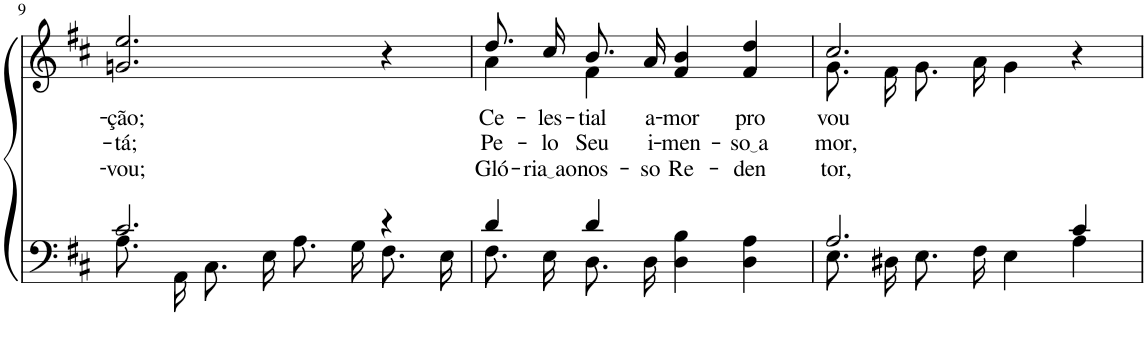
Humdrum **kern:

**kern	**kern	**text	**text	**text
*part2	*part1	*part1	*part1	*part1
*staff2	*staff1	*staff1	*staff1	*staff1
*I"Parte III e IV	*I"Parte I e II	*	*	*
!!LO:PB:g=z
*clefF4	*clefG2	*	*	*
*k[f#c#]	*k[f#c#]	*	*	*
*M4/4	*M4/4	*	*	*
=9	=9	=9	=9	=9
*^	*	*	*	*
!	!	!	!LO:LY:b	!LO:LY:b	!LO:LY:b
2.c#/	8.A\L	2.gn/ 2.ee/	ção;	tá;	vou;
.	16AA\Jk	.	.	.	.
.	8.C#\L	.	.	.	.
.	16E\Jk	.	.	.	.
.	8.A\L	.	.	.	.
.	16G\Jk	.	.	.	.
4r	8.F#\L	4r	.	.	.
.	16E\Jk	.	.	.	.
=10	=10	=10	=10	=10	=10
!	!	!	!LO:LY:b	!LO:LY:b	!LO:LY:b
*	*	*^	*	*	*
4d/	8.F#\L	8.dd/L	4a\	Ce-	Pe-	Gló-
!	!	!	!	!LO:LY:b	!LO:LY:b	!LO:LY:b
.	16E\Jk	16cc#/Jk	.	-les-	-lo	ria ao
!	!	!	!	!LO:LY:b	!LO:LY:b	!LO:LY:b
4d/	8.D\L	8.b/L	4f#\	-tial	Seu	nos-
!	!	!	!	!LO:LY:b	!LO:LY:b	!LO:LY:b
.	16D\Jk	16a/Jk	.	a-	i-	-so
!	!	!	!	!LO:LY:b	!LO:LY:b	!LO:LY:b
4D\ 4B\	2ryy	4f#/ 4b/	2ryy	-mor	-men-	Re-
!	!	!	!	!LO:LY:b	!LO:LY:b	!LO:LY:b
4D\ 4A\	.	4f#/ 4dd/	.	pro-	so a	-den-
=11	=11	=11	=11	=11	=11	=11
!	!	!	!	!LO:LY:b	!LO:LY:b	!LO:LY:b
2.A/	8.E\L	2.cc#/	8.g\L	-vou	mor,	-tor,
.	16D#X\Jk	.	16f#\Jk	.	.	.
.	8.E\L	.	8.g\L	.	.	.
.	16F#\Jk	.	16a\Jk	.	.	.
.	4E\	.	4g\	.	.	.
4c#/	4A\	4r	4ryy	.	.	.
*v	*v	*	*	*	*	*
*	*v	*v	*	*	*
=	=	=	=	=
*-	*-	*-	*-	*-
